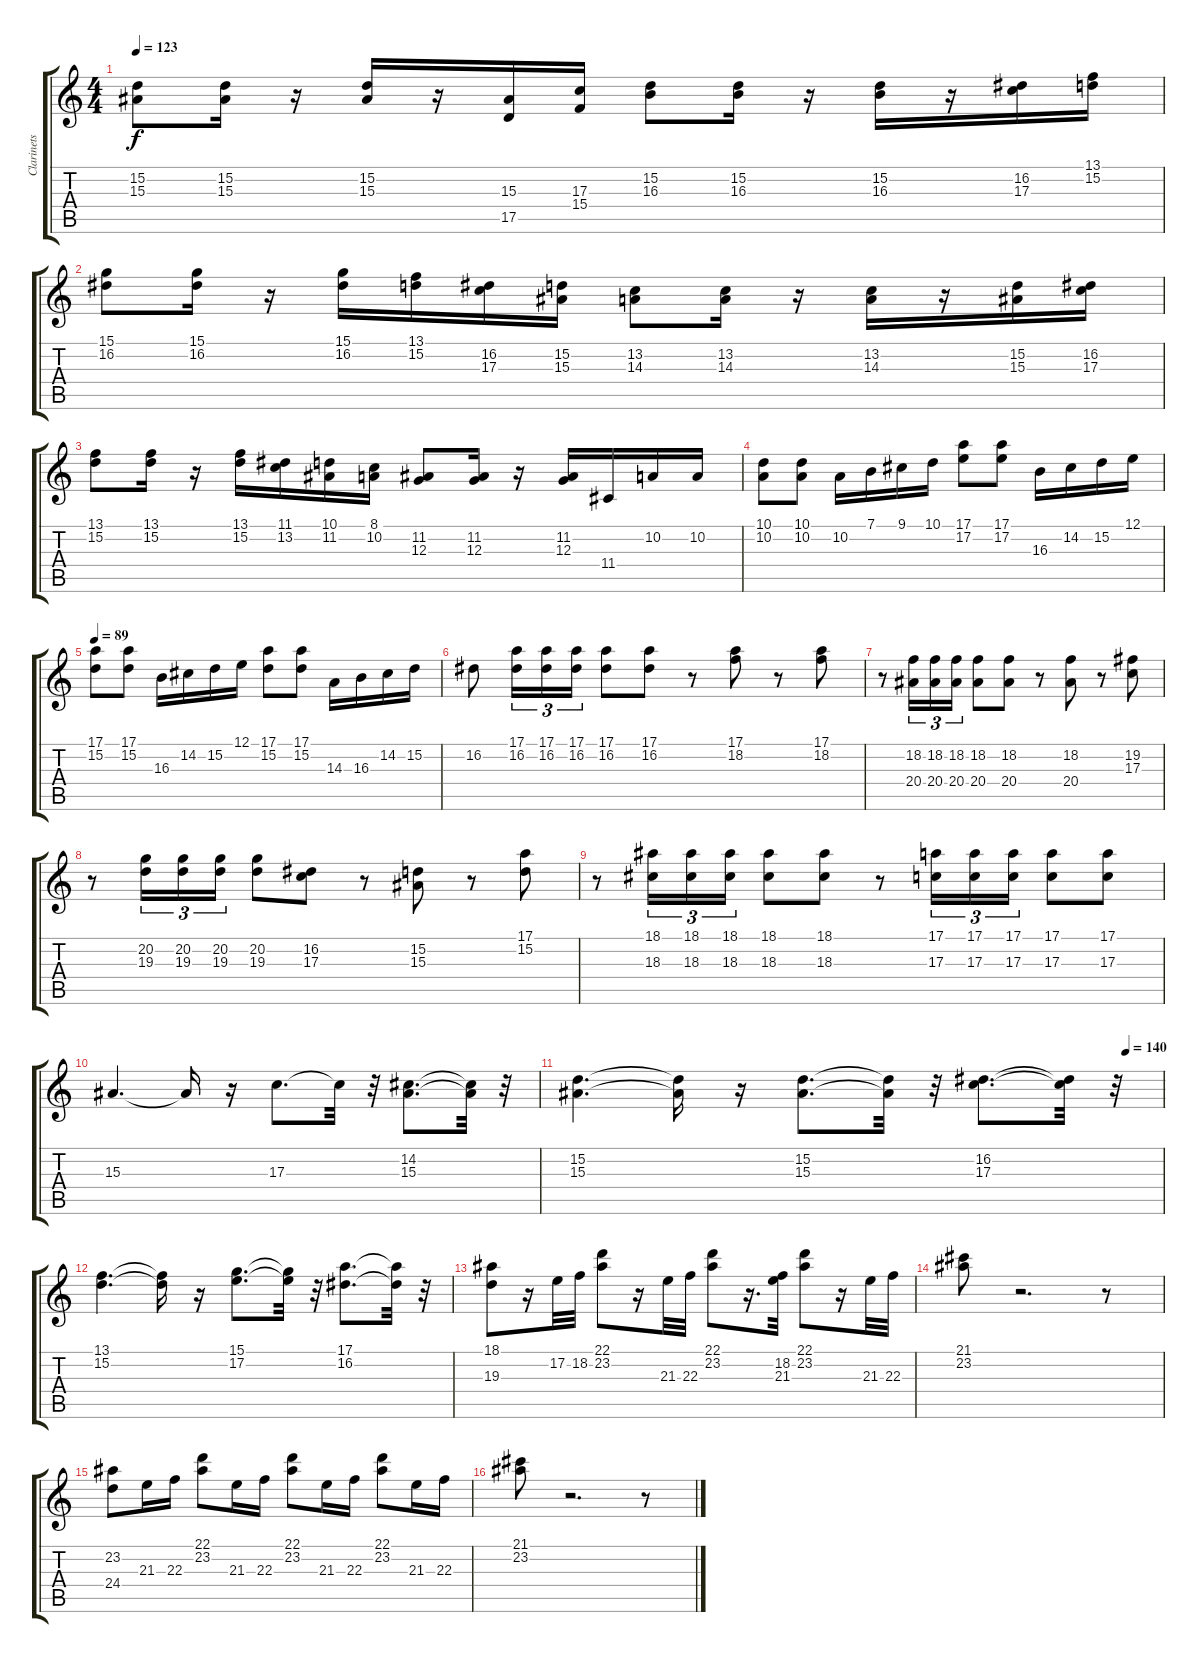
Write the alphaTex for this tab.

\track ("Clarinets" "Clarinets") {instrument clarinet}
\staff {score tabs}
\tuning (E4 B3 G3 D3 A2 E2) {hide}
\ts (4 4)
\tempo 123
\clef g2
\ks c
(15.2 15.3).8{dy f} (15.2 15.3).16 r.16 (15.2 15.3).16 r.16 (15.3 17.5).16 (17.3 15.4).16 (15.2 16.3).8 (15.2 16.3).16 r.16 (15.2 16.3).16 r.16 (16.2 17.3).16 (13.1 15.2).16 |
(15.1 16.2).8 (15.1 16.2).16 r.16 (15.1 16.2).16 (13.1 15.2).16 (16.2 17.3).16 (15.2 15.3).16 (13.2 14.3).8 (13.2 14.3).16 r.16 (13.2 14.3).16 r.16 (15.2 15.3).16 (16.2 17.3).16 |
(13.1 15.2).8 (13.1 15.2).16 r.16 (13.1 15.2).16 (11.1 13.2).16 (10.1 11.2).16 (8.1 10.2).16 (11.2 12.3).8 (11.2 12.3).16 r.16 (11.2 12.3).16 11.4.16 10.2.16 10.2.16 |
(10.1 10.2).8 (10.1 10.2).8 10.2.16 7.1.16 9.1.16 10.1.16 (17.1 17.2).8 (17.1 17.2).8 16.3.16 14.2.16 15.2.16 12.1.16 |
\tempo 89
(17.1 15.2).8 (17.1 15.2).8 16.3.16 14.2.16 15.2.16 12.1.16 (17.1 15.2).8 (17.1 15.2).8 14.3.16 16.3.16 14.2.16 15.2.16 |
16.2.8 (17.1 16.2).16{tu (3 2)} (17.1 16.2).16{tu (3 2)} (17.1 16.2).16{tu (3 2)} (17.1 16.2).8 (17.1 16.2).8 r.8 (17.1 18.2).8 r.8 (17.1 18.2).8 |
r.8 (18.2 20.4).16{tu (3 2)} (18.2 20.4).16{tu (3 2)} (18.2 20.4).16{tu (3 2)} (18.2 20.4).8 (18.2 20.4).8 r.8 (18.2 20.4).8 r.8 (19.2 17.3).8 |
r.8 (20.2 19.3).16{tu (3 2)} (20.2 19.3).16{tu (3 2)} (20.2 19.3).16{tu (3 2)} (20.2 19.3).8 (16.2 17.3).8 r.8 (15.2 15.3).8 r.8 (17.1 15.2).8 |
r.8 (18.1 18.3).16{tu (3 2)} (18.1 18.3).16{tu (3 2)} (18.1 18.3).16{tu (3 2)} (18.1 18.3).8 (18.1 18.3).8 r.8 (17.1 17.3).16{tu (3 2)} (17.1 17.3).16{tu (3 2)} (17.1 17.3).16{tu (3 2)} (17.1 17.3).8 (17.1 17.3).8 |
15.3.4{d} 15.3{t}.16 r.16 17.3.8{d} 17.3{t}.32 r.32 (14.2 15.3).8{d} (14.2{t} 15.3{t}).32 r.32 |
\tempo (140 0.9375)
(15.2 15.3).4{d} (15.2{t} 15.3{t}).16 r.16 (15.2 15.3).8{d} (15.2{t} 15.3{t}).32 r.32 (16.2 17.3).8{d} (16.2{t} 17.3{t}).32 r.32 |
(13.1 15.2).4{d} (13.1{t} 15.2{t}).16 r.16 (15.1 17.2).8{d} (15.1{t} 17.2{t}).32 r.32 (17.1 16.2).8{d} (17.1{t} 16.2{t}).32 r.32 |
(18.1 19.3).8 r.16 17.2.32 18.2.32 (22.1 23.2).8 r.16 21.3.32 22.3.32 (22.1 23.2).8 r.16{d} (18.2 21.3).32 (22.1 23.2).8 r.16 21.3.32 22.3.32 |
(21.1 23.2).8 r.2{d} r.8 |
(23.2 24.4).8 21.3.16 22.3.16 (22.1 23.2).8 21.3.16 22.3.16 (22.1 23.2).8 21.3.16 22.3.16 (22.1 23.2).8 21.3.16 22.3.16 |
(21.1 23.2).8 r.2{d} r.8
